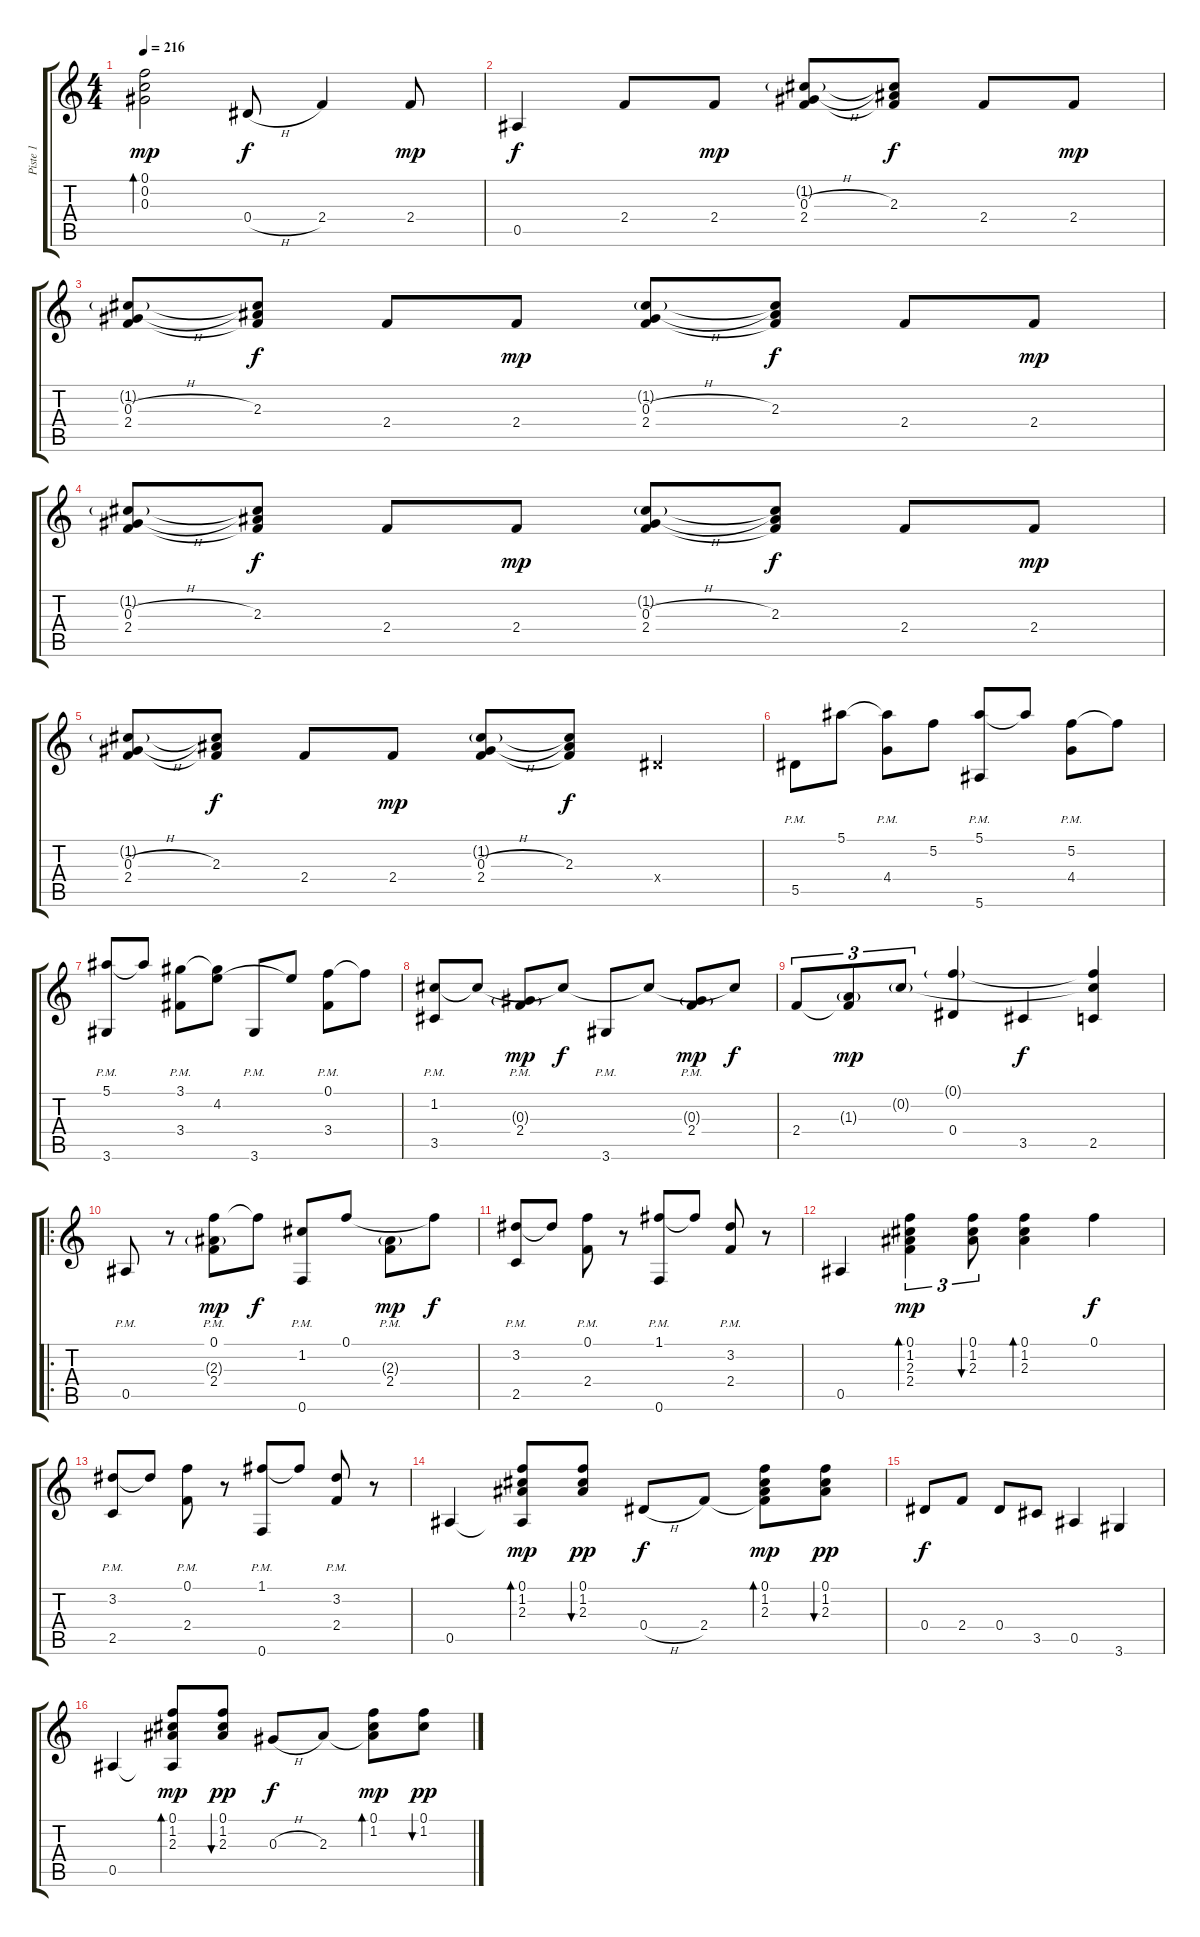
\track ("Piste 1" "Piste 1") {instrument electricguitarjazz}
\staff {score tabs}
\tuning (F4 C4 Ab3 Eb3 Bb2 F2) {hide}
\ts (4 4)
\tempo 216
\clef g2
\ks c
(0.1 0.2 0.3).2{bd 60 dy mp} 0.4{h}.8{dy f} 2.4.4 2.4.8{dy mp} |
0.5.4{dy f} 2.4.8 2.4.8{dy mp} (1.2{g} 0.3{h} 2.4).8 (1.2{t} 2.3 2.4{t}).8{dy f} 2.4.8 2.4.8{dy mp} |
(1.2{g} 0.3{h} 2.4).8 (1.2{t} 2.3 2.4{t}).8{dy f} 2.4.8 2.4.8{dy mp} (1.2{g} 0.3{h} 2.4).8 (1.2{t} 2.3 2.4{t}).8{dy f} 2.4.8 2.4.8{dy mp} |
(1.2{g} 0.3{h} 2.4).8 (1.2{t} 2.3 2.4{t}).8{dy f} 2.4.8 2.4.8{dy mp} (1.2{g} 0.3{h} 2.4).8 (1.2{t} 2.3 2.4{t}).8{dy f} 2.4.8 2.4.8{dy mp} |
(1.2{g} 0.3{h} 2.4).8 (1.2{t} 2.3 2.4{t}).8{dy f} 2.4.8 2.4.8{dy mp} (1.2{g} 0.3{h} 2.4).8 (1.2{t} 2.3 2.4{t}).8{dy f} 0.4{x}.4 |
5.5{pm}.8 5.1.8 (5.1{t} 4.4{pm}).8 5.2.8 (5.1 5.6{pm}).8 5.1{t}.8 (5.2 4.4{pm}).8 5.2{t}.8 |
(5.1 3.6{pm}).8 5.1{t}.8 (3.1 3.4{pm}).8 (3.1{t} 4.2).8 3.6{pm}.8 4.2{t}.8 (0.1 3.4{pm}).8 0.1{t}.8 |
(1.2 3.5{pm}).8 1.2{t}.8 (0.3{g} 2.4{pm}).8{dy mp} 1.2{t}.8{dy f} 3.6{pm}.8 1.2{t}.8 (0.3{g} 2.4{pm}).8{dy mp} 1.2{t}.8{dy f} |
2.4.8{tu (3 2)} (1.3{g} 2.4{t}).8{tu (3 2) dy mp} 0.2{g}.8{tu (3 2)} (0.1{g} 0.4).4 3.5.4{dy f} (0.1{t} 0.2{t} 2.5).4 |
\ro
0.5{pm}.8 r.8 (0.1 2.3{g} 2.4{pm}).8{dy mp} 0.1{t}.8{dy f} (1.2 0.6{pm}).8 0.1.8 (2.3{g} 2.4{pm}).8{dy mp} 0.1{t}.8{dy f} |
(3.2 2.5{pm}).8 3.2{t}.8 (0.1 2.4{pm}).8 r.8 (1.1 0.6{pm}).8 1.1{t}.8 (3.2 2.4{pm}).8 r.8 |
0.5.4 (0.1 1.2 2.3 2.4).4{tu (3 2) bd 60 dy mp} (0.1 1.2 2.3).8{tu (3 2) bu 60} (0.1 1.2 2.3).4{bd 60} 0.1.4{dy f} |
(3.2 2.5{pm}).8 3.2{t}.8 (0.1 2.4{pm}).8 r.8 (1.1 0.6{pm}).8 1.1{t}.8 (3.2 2.4{pm}).8 r.8 |
0.5.4 (0.1 1.2 2.3 0.5{t}).8{bd 60 dy mp} (0.1 1.2 2.3).8{bu 60 dy pp} 0.4{h}.8{dy f} 2.4.8 (0.1 1.2 2.3 2.4{t}).8{bd 60 dy mp} (0.1 1.2 2.3).8{bu 60 dy pp} |
0.4.8{dy f} 2.4.8 0.4.8 3.5.8 0.5.4 3.6.4 |
0.5.4 (0.1 1.2 2.3 0.5{t}).8{bd 60 dy mp} (0.1 1.2 2.3).8{bu 60 dy pp} 0.3{h}.8{dy f} 2.3.8 (0.1 1.2 2.3{t}).8{bd 60 dy mp} (0.1 1.2).8{bu 60 dy pp}
